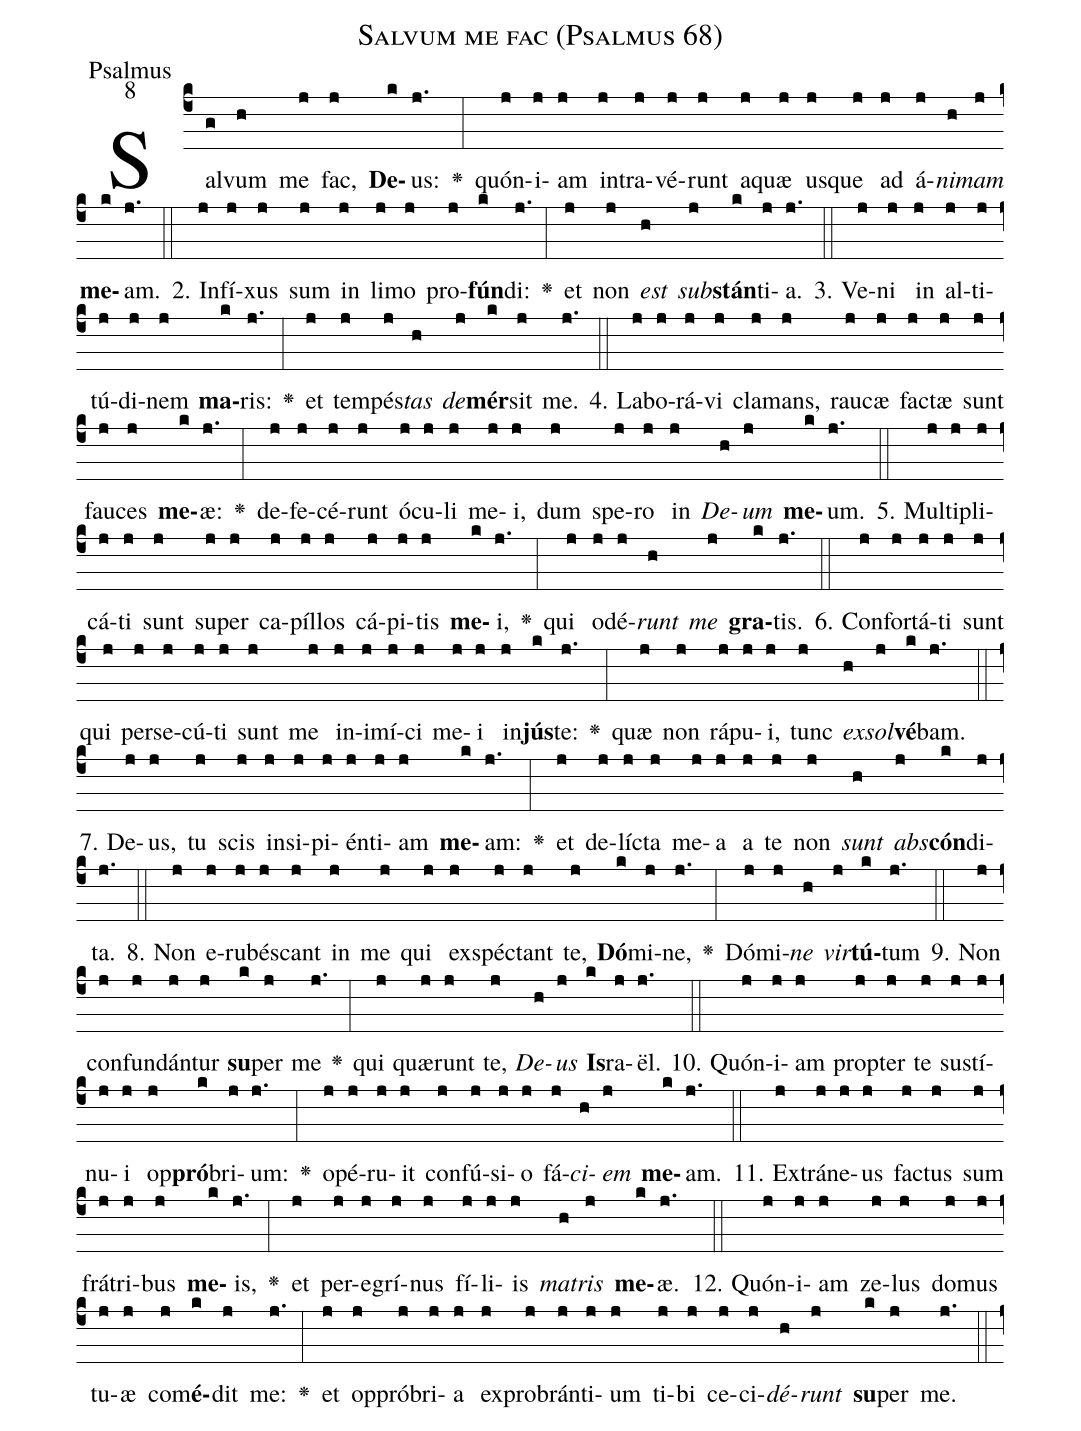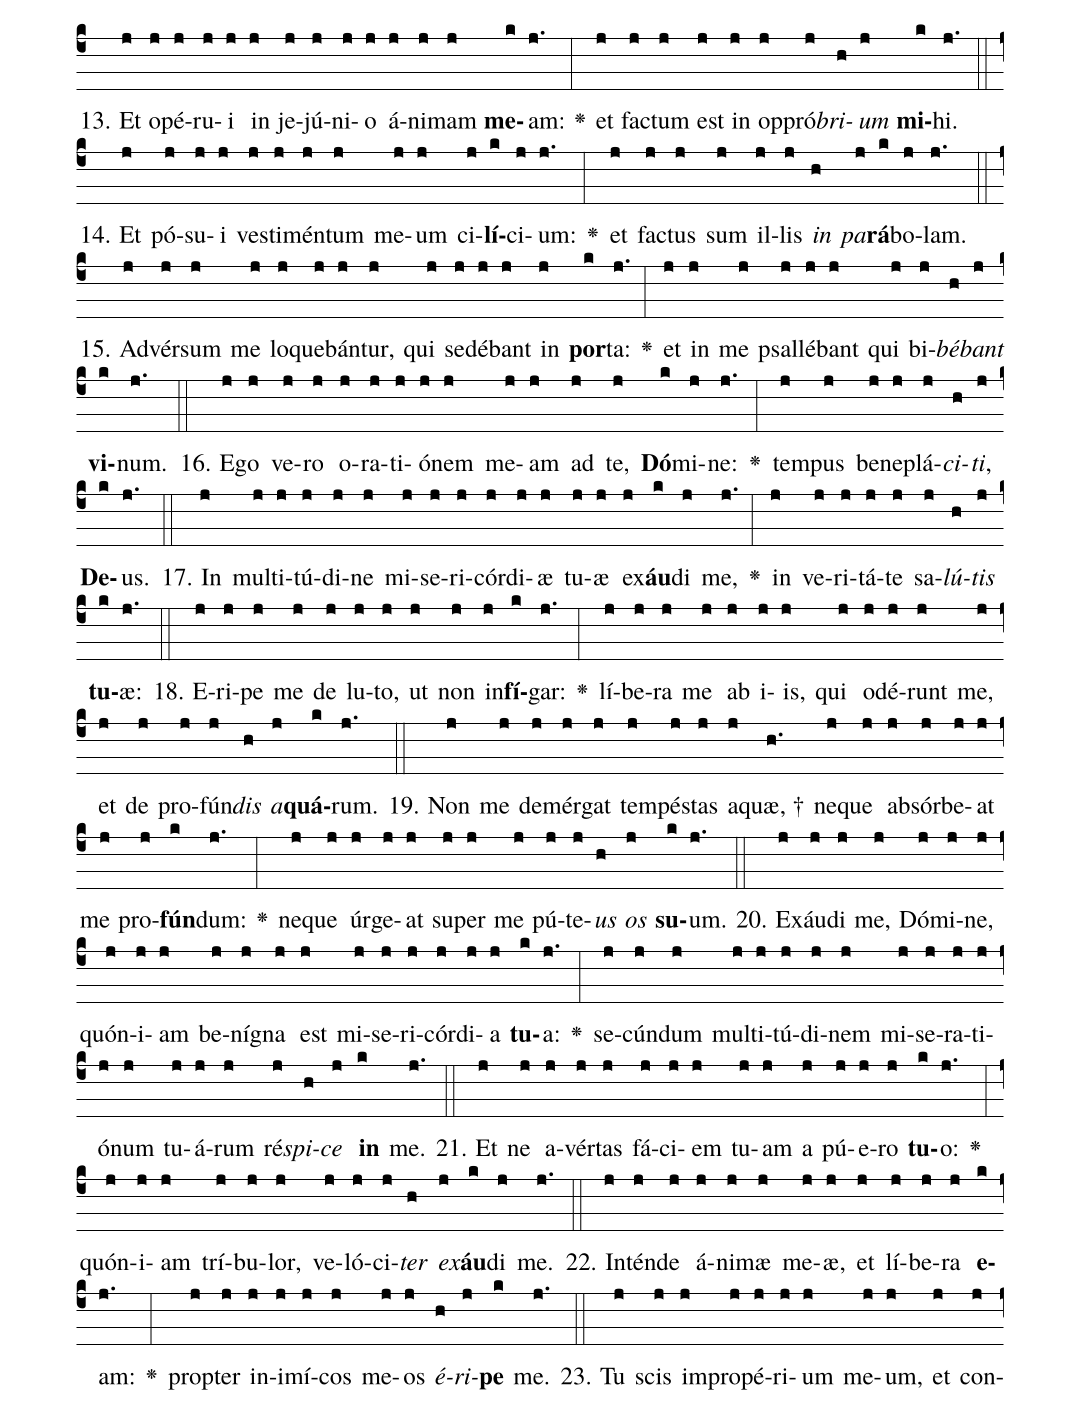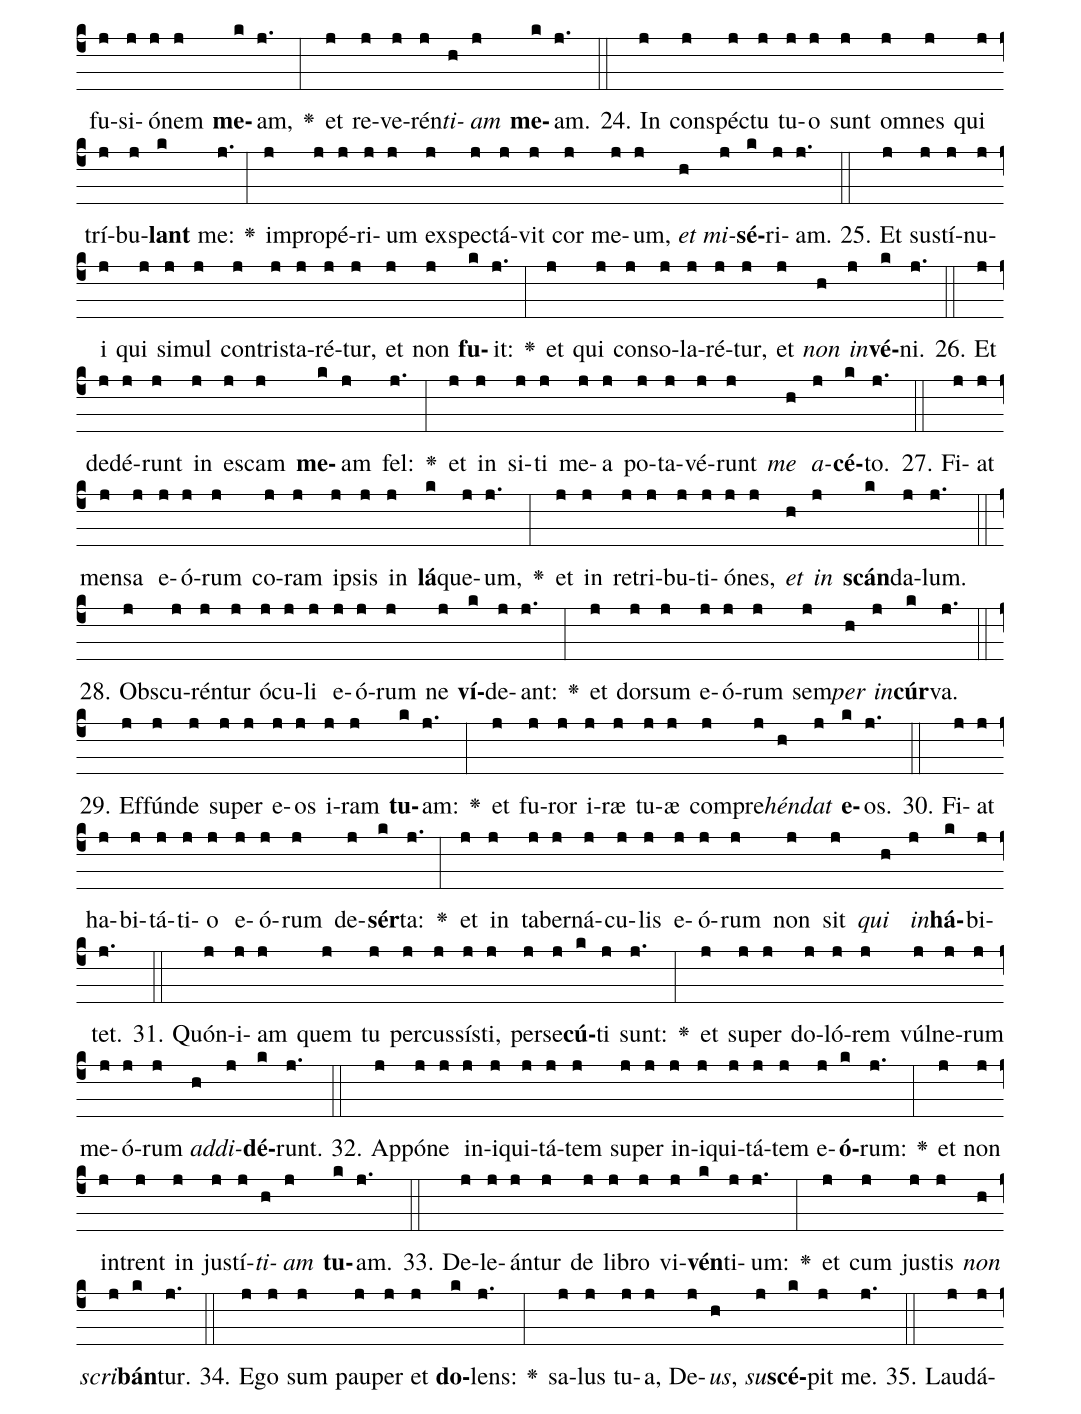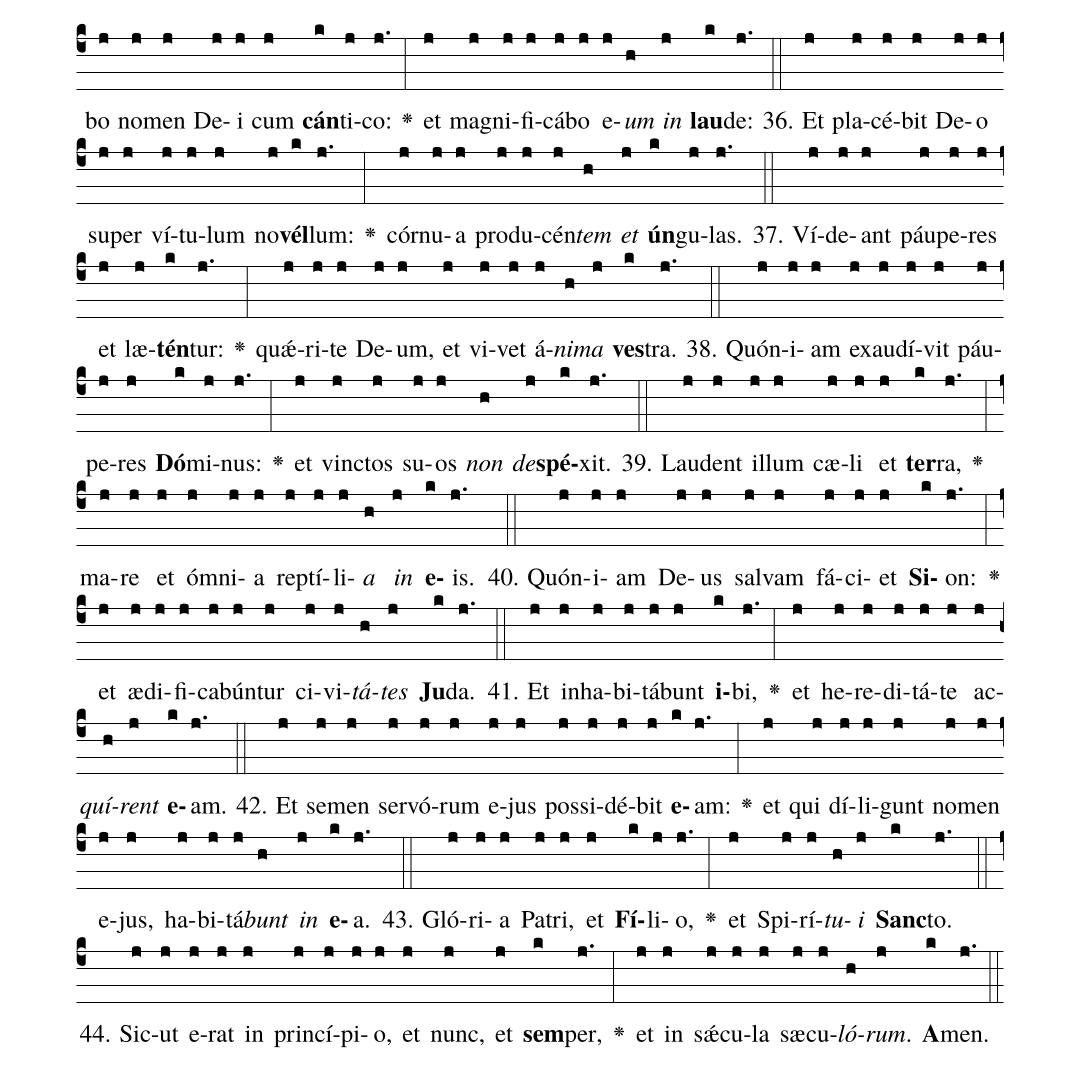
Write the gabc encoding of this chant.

name:Salvum me fac (Psalmus 68);
office-part:Psalmus;
mode:8;
%%
(c4) Sal(g)vum(h) me(j) fac,(j) <b>De</b>(k)us:(j.) <v>\greheightstar</v>(:) quón(j)i(j)am(j) in(j)tra(j)vé(j)runt(j) a(j)quæ(j) us(j)que(j) ad(j) á(j)<i>ni</i>(h)<i>mam</i>(j) <b>me</b>(k)am.(j.) (::)

2. In(j)fí(j)xus(j) sum(j) in(j) li(j)mo(j) pro(j)<b>fún</b>(k)di:(j.) <v>\greheightstar</v>(:) et(j) non(j) <i>est</i>(h) <i>sub</i>(j)<b>stán</b>(k)ti(j)a.(j.) (::)
3. Ve(j)ni(j) in(j) al(j)ti(j)tú(j)di(j)nem(j) <b>ma</b>(k)ris:(j.) <v>\greheightstar</v>(:) et(j) tem(j)pés(j)<i>tas</i>(h) <i>de</i>(j)<b>mér</b>(k)sit(j) me.(j.) (::)
4. La(j)bo(j)rá(j)vi(j) cla(j)mans,(j) rau(j)cæ(j) fac(j)tæ(j) sunt(j) fau(j)ces(j) <b>me</b>(k)æ:(j.) <v>\greheightstar</v>(:) de(j)fe(j)cé(j)runt(j) ó(j)cu(j)li(j) me(j)i,(j) dum(j) spe(j)ro(j) in(j) <i>De</i>(h)<i>um</i>(j) <b>me</b>(k)um.(j.) (::)
5. Mul(j)ti(j)pli(j)cá(j)ti(j) sunt(j) su(j)per(j) ca(j)píl(j)los(j) cá(j)pi(j)tis(j) <b>me</b>(k)i,(j.) <v>\greheightstar</v>(:) qui(j) o(j)dé(j)<i>runt</i>(h) <i>me</i>(j) <b>gra</b>(k)tis.(j.) (::)
6. Con(j)for(j)tá(j)ti(j) sunt(j) qui(j) per(j)se(j)cú(j)ti(j) sunt(j) me(j) in(j)i(j)mí(j)ci(j) me(j)i(j) in(j)<b>jús</b>(k)te:(j.) <v>\greheightstar</v>(:) quæ(j) non(j) rá(j)pu(j)i,(j) tunc(j) <i>ex</i>(h)<i>sol</i>(j)<b>vé</b>(k)bam.(j.) (::)
7. De(j)us,(j) tu(j) scis(j) in(j)si(j)pi(j)én(j)ti(j)am(j) <b>me</b>(k)am:(j.) <v>\greheightstar</v>(:) et(j) de(j)líc(j)ta(j) me(j)a(j) a(j) te(j) non(j) <i>sunt</i>(h) <i>abs</i>(j)<b>cón</b>(k)di(j)ta.(j.) (::)
8. Non(j) e(j)ru(j)bés(j)cant(j) in(j) me(j) qui(j) ex(j)spéc(j)tant(j) te,(j) <b>Dó</b>(k)mi(j)ne,(j.) <v>\greheightstar</v>(:) Dó(j)mi(j)<i>ne</i>(h) <i>vir</i>(j)<b>tú</b>(k)tum(j.) (::)
9. Non(j) con(j)fun(j)dán(j)tur(j) <b>su</b>(k)per(j) me(j.) <v>\greheightstar</v>(:) qui(j) quæ(j)runt(j) te,(j) <i>De</i>(h)<i>us</i>(j) <b>Is</b>(k)ra(j)ël.(j.) (::)
10. Quón(j)i(j)am(j) prop(j)ter(j) te(j) sus(j)tí(j)nu(j)i(j) op(j)<b>pró</b>(k)bri(j)um:(j.) <v>\greheightstar</v>(:) o(j)pé(j)ru(j)it(j) con(j)fú(j)si(j)o(j) fá(j)<i>ci</i>(h)<i>em</i>(j) <b>me</b>(k)am.(j.) (::)
11. Ex(j)trá(j)ne(j)us(j) fac(j)tus(j) sum(j) frá(j)tri(j)bus(j) <b>me</b>(k)is,(j.) <v>\greheightstar</v>(:) et(j) per(j)e(j)grí(j)nus(j) fí(j)li(j)is(j) <i>ma</i>(h)<i>tris</i>(j) <b>me</b>(k)æ.(j.) (::)
12. Quón(j)i(j)am(j) ze(j)lus(j) do(j)mus(j) tu(j)æ(j) com(j)<b>é</b>(k)dit(j) me:(j.) <v>\greheightstar</v>(:) et(j) op(j)pró(j)bri(j)a(j) ex(j)pro(j)brán(j)ti(j)um(j) ti(j)bi(j) ce(j)ci(j)<i>dé</i>(h)<i>runt</i>(j) <b>su</b>(k)per(j) me.(j.) (::)
13. Et(j) o(j)pé(j)ru(j)i(j) in(j) je(j)jú(j)ni(j)o(j) á(j)ni(j)mam(j) <b>me</b>(k)am:(j.) <v>\greheightstar</v>(:) et(j) fac(j)tum(j) est(j) in(j) op(j)pró(j)<i>bri</i>(h)<i>um</i>(j) <b>mi</b>(k)hi.(j.) (::)
14. Et(j) pó(j)su(j)i(j) ves(j)ti(j)mén(j)tum(j) me(j)um(j) ci(j)<b>lí</b>(k)ci(j)um:(j.) <v>\greheightstar</v>(:) et(j) fac(j)tus(j) sum(j) il(j)lis(j) <i>in</i>(h) <i>pa</i>(j)<b>rá</b>(k)bo(j)lam.(j.) (::)
15. Ad(j)vér(j)sum(j) me(j) lo(j)que(j)bán(j)tur,(j) qui(j) se(j)dé(j)bant(j) in(j) <b>por</b>(k)ta:(j.) <v>\greheightstar</v>(:) et(j) in(j) me(j) psal(j)lé(j)bant(j) qui(j) bi(j)<i>bé</i>(h)<i>bant</i>(j) <b>vi</b>(k)num.(j.) (::)
16. E(j)go(j) ve(j)ro(j) o(j)ra(j)ti(j)ó(j)nem(j) me(j)am(j) ad(j) te,(j) <b>Dó</b>(k)mi(j)ne:(j.) <v>\greheightstar</v>(:) tem(j)pus(j) be(j)ne(j)plá(j)<i>ci</i>(h)<i>ti</i>,(j) <b>De</b>(k)us.(j.) (::)
17. In(j) mul(j)ti(j)tú(j)di(j)ne(j) mi(j)se(j)ri(j)cór(j)di(j)æ(j) tu(j)æ(j) ex(j)<b>áu</b>(k)di(j) me,(j.) <v>\greheightstar</v>(:) in(j) ve(j)ri(j)tá(j)te(j) sa(j)<i>lú</i>(h)<i>tis</i>(j) <b>tu</b>(k)æ:(j.) (::)
18. E(j)ri(j)pe(j) me(j) de(j) lu(j)to,(j) ut(j) non(j) in(j)<b>fí</b>(k)gar:(j.) <v>\greheightstar</v>(:) lí(j)be(j)ra(j) me(j) ab(j) i(j)is,(j) qui(j) o(j)dé(j)runt(j) me,(j) et(j) de(j) pro(j)fún(j)<i>dis</i>(h) <i>a</i>(j)<b>quá</b>(k)rum.(j.) (::)
19. Non(j) me(j) de(j)mér(j)gat(j) tem(j)pés(j)tas(j) a(j)quæ, †(h.) ne(j)que(j) ab(j)sór(j)be(j)at(j) me(j) pro(j)<b>fún</b>(k)dum:(j.) <v>\greheightstar</v>(:) ne(j)que(j) úr(j)ge(j)at(j) su(j)per(j) me(j) pú(j)te(j)<i>us</i>(h) <i>os</i>(j) <b>su</b>(k)um.(j.) (::)
20. Ex(j)áu(j)di(j) me,(j) Dó(j)mi(j)ne,(j) quón(j)i(j)am(j) be(j)ní(j)gna(j) est(j) mi(j)se(j)ri(j)cór(j)di(j)a(j) <b>tu</b>(k)a:(j.) <v>\greheightstar</v>(:) se(j)cún(j)dum(j) mul(j)ti(j)tú(j)di(j)nem(j) mi(j)se(j)ra(j)ti(j)ó(j)num(j) tu(j)á(j)rum(j) ré(j)<i>spi</i>(h)<i>ce</i>(j) <b>in</b>(k) me.(j.) (::)
21. Et(j) ne(j) a(j)vér(j)tas(j) fá(j)ci(j)em(j) tu(j)am(j) a(j) pú(j)e(j)ro(j) <b>tu</b>(k)o:(j.) <v>\greheightstar</v>(:) quón(j)i(j)am(j) trí(j)bu(j)lor,(j) ve(j)ló(j)ci(j)<i>ter</i>(h) <i>ex</i>(j)<b>áu</b>(k)di(j) me.(j.) (::)
22. In(j)tén(j)de(j) á(j)ni(j)mæ(j) me(j)æ,(j) et(j) lí(j)be(j)ra(j) <b>e</b>(k)am:(j.) <v>\greheightstar</v>(:) prop(j)ter(j) in(j)i(j)mí(j)cos(j) me(j)os(j) <i>é</i>(h)<i>ri</i>(j)<b>pe</b>(k) me.(j.) (::)
23. Tu(j) scis(j) im(j)pro(j)pé(j)ri(j)um(j) me(j)um,(j) et(j) con(j)fu(j)si(j)ó(j)nem(j) <b>me</b>(k)am,(j.) <v>\greheightstar</v>(:) et(j) re(j)ve(j)rén(j)<i>ti</i>(h)<i>am</i>(j) <b>me</b>(k)am.(j.) (::)
24. In(j) con(j)spéc(j)tu(j) tu(j)o(j) sunt(j) om(j)nes(j) qui(j) trí(j)bu(j)<b>lant</b>(k) me:(j.) <v>\greheightstar</v>(:) im(j)pro(j)pé(j)ri(j)um(j) ex(j)spec(j)tá(j)vit(j) cor(j) me(j)um,(j) <i>et</i>(h) <i>mi</i>(j)<b>sé</b>(k)ri(j)am.(j.) (::)
25. Et(j) sus(j)tí(j)nu(j)i(j) qui(j) si(j)mul(j) con(j)tris(j)ta(j)ré(j)tur,(j) et(j) non(j) <b>fu</b>(k)it:(j.) <v>\greheightstar</v>(:) et(j) qui(j) con(j)so(j)la(j)ré(j)tur,(j) et(j) <i>non</i>(h) <i>in</i>(j)<b>vé</b>(k)ni.(j.) (::)
26. Et(j) de(j)dé(j)runt(j) in(j) es(j)cam(j) <b>me</b>(k)am(j) fel:(j.) <v>\greheightstar</v>(:) et(j) in(j) si(j)ti(j) me(j)a(j) po(j)ta(j)vé(j)runt(j) <i>me</i>(h) <i>a</i>(j)<b>cé</b>(k)to.(j.) (::)
27. Fi(j)at(j) men(j)sa(j) e(j)ó(j)rum(j) co(j)ram(j) ip(j)sis(j) in(j) <b>lá</b>(k)que(j)um,(j.) <v>\greheightstar</v>(:) et(j) in(j) re(j)tri(j)bu(j)ti(j)ó(j)nes,(j) <i>et</i>(h) <i>in</i>(j) <b>scán</b>(k)da(j)lum.(j.) (::)
28. Obs(j)cu(j)rén(j)tur(j) ó(j)cu(j)li(j) e(j)ó(j)rum(j) ne(j) <b>ví</b>(k)de(j)ant:(j.) <v>\greheightstar</v>(:) et(j) dor(j)sum(j) e(j)ó(j)rum(j) sem(j)<i>per</i>(h) <i>in</i>(j)<b>cúr</b>(k)va.(j.) (::)
29. Ef(j)fún(j)de(j) su(j)per(j) e(j)os(j) i(j)ram(j) <b>tu</b>(k)am:(j.) <v>\greheightstar</v>(:) et(j) fu(j)ror(j) i(j)ræ(j) tu(j)æ(j) com(j)pre(j)<i>hén</i>(h)<i>dat</i>(j) <b>e</b>(k)os.(j.) (::)
30. Fi(j)at(j) ha(j)bi(j)tá(j)ti(j)o(j) e(j)ó(j)rum(j) de(j)<b>sér</b>(k)ta:(j.) <v>\greheightstar</v>(:) et(j) in(j) ta(j)ber(j)ná(j)cu(j)lis(j) e(j)ó(j)rum(j) non(j) sit(j) <i>qui</i>(h) <i>in</i>(j)<b>há</b>(k)bi(j)tet.(j.) (::)
31. Quón(j)i(j)am(j) quem(j) tu(j) per(j)cus(j)sís(j)ti,(j) per(j)se(j)<b>cú</b>(k)ti(j) sunt:(j.) <v>\greheightstar</v>(:) et(j) su(j)per(j) do(j)ló(j)rem(j) vúl(j)ne(j)rum(j) me(j)ó(j)rum(j) <i>ad</i>(h)<i>di</i>(j)<b>dé</b>(k)runt.(j.) (::)
32. Ap(j)pó(j)ne(j) in(j)i(j)qui(j)tá(j)tem(j) su(j)per(j) in(j)i(j)qui(j)tá(j)tem(j) e(j)<b>ó</b>(k)rum:(j.) <v>\greheightstar</v>(:) et(j) non(j) in(j)trent(j) in(j) jus(j)tí(j)<i>ti</i>(h)<i>am</i>(j) <b>tu</b>(k)am.(j.) (::)
33. De(j)le(j)án(j)tur(j) de(j) li(j)bro(j) vi(j)<b>vén</b>(k)ti(j)um:(j.) <v>\greheightstar</v>(:) et(j) cum(j) jus(j)tis(j) <i>non</i>(h) <i>scri</i>(j)<b>bán</b>(k)tur.(j.) (::)
34. E(j)go(j) sum(j) pau(j)per(j) et(j) <b>do</b>(k)lens:(j.) <v>\greheightstar</v>(:) sa(j)lus(j) tu(j)a,(j) De(j)<i>us</i>,(h) <i>su</i>(j)<b>scé</b>(k)pit(j) me.(j.) (::)
35. Lau(j)dá(j)bo(j) no(j)men(j) De(j)i(j) cum(j) <b>cán</b>(k)ti(j)co:(j.) <v>\greheightstar</v>(:) et(j) ma(j)gni(j)fi(j)cá(j)bo(j) e(j)<i>um</i>(h) <i>in</i>(j) <b>lau</b>(k)de:(j.) (::)
36. Et(j) pla(j)cé(j)bit(j) De(j)o(j) su(j)per(j) ví(j)tu(j)lum(j) no(j)<b>vél</b>(k)lum:(j.) <v>\greheightstar</v>(:) cór(j)nu(j)a(j) pro(j)du(j)cén(j)<i>tem</i>(h) <i>et</i>(j) <b>ún</b>(k)gu(j)las.(j.) (::)
37. Ví(j)de(j)ant(j) páu(j)pe(j)res(j) et(j) læ(j)<b>tén</b>(k)tur:(j.) <v>\greheightstar</v>(:) quǽ(j)ri(j)te(j) De(j)um,(j) et(j) vi(j)vet(j) á(j)<i>ni</i>(h)<i>ma</i>(j) <b>ves</b>(k)tra.(j.) (::)
38. Quón(j)i(j)am(j) ex(j)au(j)dí(j)vit(j) páu(j)pe(j)res(j) <b>Dó</b>(k)mi(j)nus:(j.) <v>\greheightstar</v>(:) et(j) vinc(j)tos(j) su(j)os(j) <i>non</i>(h) <i>de</i>(j)<b>spé</b>(k)xit.(j.) (::)
39. Lau(j)dent(j) il(j)lum(j) cæ(j)li(j) et(j) <b>ter</b>(k)ra,(j.) <v>\greheightstar</v>(:) ma(j)re(j) et(j) óm(j)ni(j)a(j) rep(j)tí(j)li(j)<i>a</i>(h) <i>in</i>(j) <b>e</b>(k)is.(j.) (::)
40. Quón(j)i(j)am(j) De(j)us(j) sal(j)vam(j) fá(j)ci(j)et(j) <b>Si</b>(k)on:(j.) <v>\greheightstar</v>(:) et(j) æ(j)di(j)fi(j)ca(j)bún(j)tur(j) ci(j)vi(j)<i>tá</i>(h)<i>tes</i>(j) <b>Ju</b>(k)da.(j.) (::)
41. Et(j) in(j)ha(j)bi(j)tá(j)bunt(j) <b>i</b>(k)bi,(j.) <v>\greheightstar</v>(:) et(j) he(j)re(j)di(j)tá(j)te(j) ac(j)<i>quí</i>(h)<i>rent</i>(j) <b>e</b>(k)am.(j.) (::)
42. Et(j) se(j)men(j) ser(j)vó(j)rum(j) e(j)jus(j) pos(j)si(j)dé(j)bit(j) <b>e</b>(k)am:(j.) <v>\greheightstar</v>(:) et(j) qui(j) dí(j)li(j)gunt(j) no(j)men(j) e(j)jus,(j) ha(j)bi(j)tá(j)<i>bunt</i>(h) <i>in</i>(j) <b>e</b>(k)a.(j.) (::)
43. Gló(j)ri(j)a(j) Pa(j)tri,(j) et(j) <b>Fí</b>(k)li(j)o,(j.) <v>\greheightstar</v>(:) et(j) Spi(j)rí(j)<i>tu</i>(h)<i>i</i>(j) <b>Sanc</b>(k)to.(j.) (::)
44. Sic(j)ut(j) e(j)rat(j) in(j) prin(j)cí(j)pi(j)o,(j) et(j) nunc,(j) et(j) <b>sem</b>(k)per,(j.) <v>\greheightstar</v>(:) et(j) in(j) sǽ(j)cu(j)la(j) sæ(j)cu(j)<i>ló</i>(h)<i>rum</i>.(j) <b>A</b>(k)men.(j.) (::)
